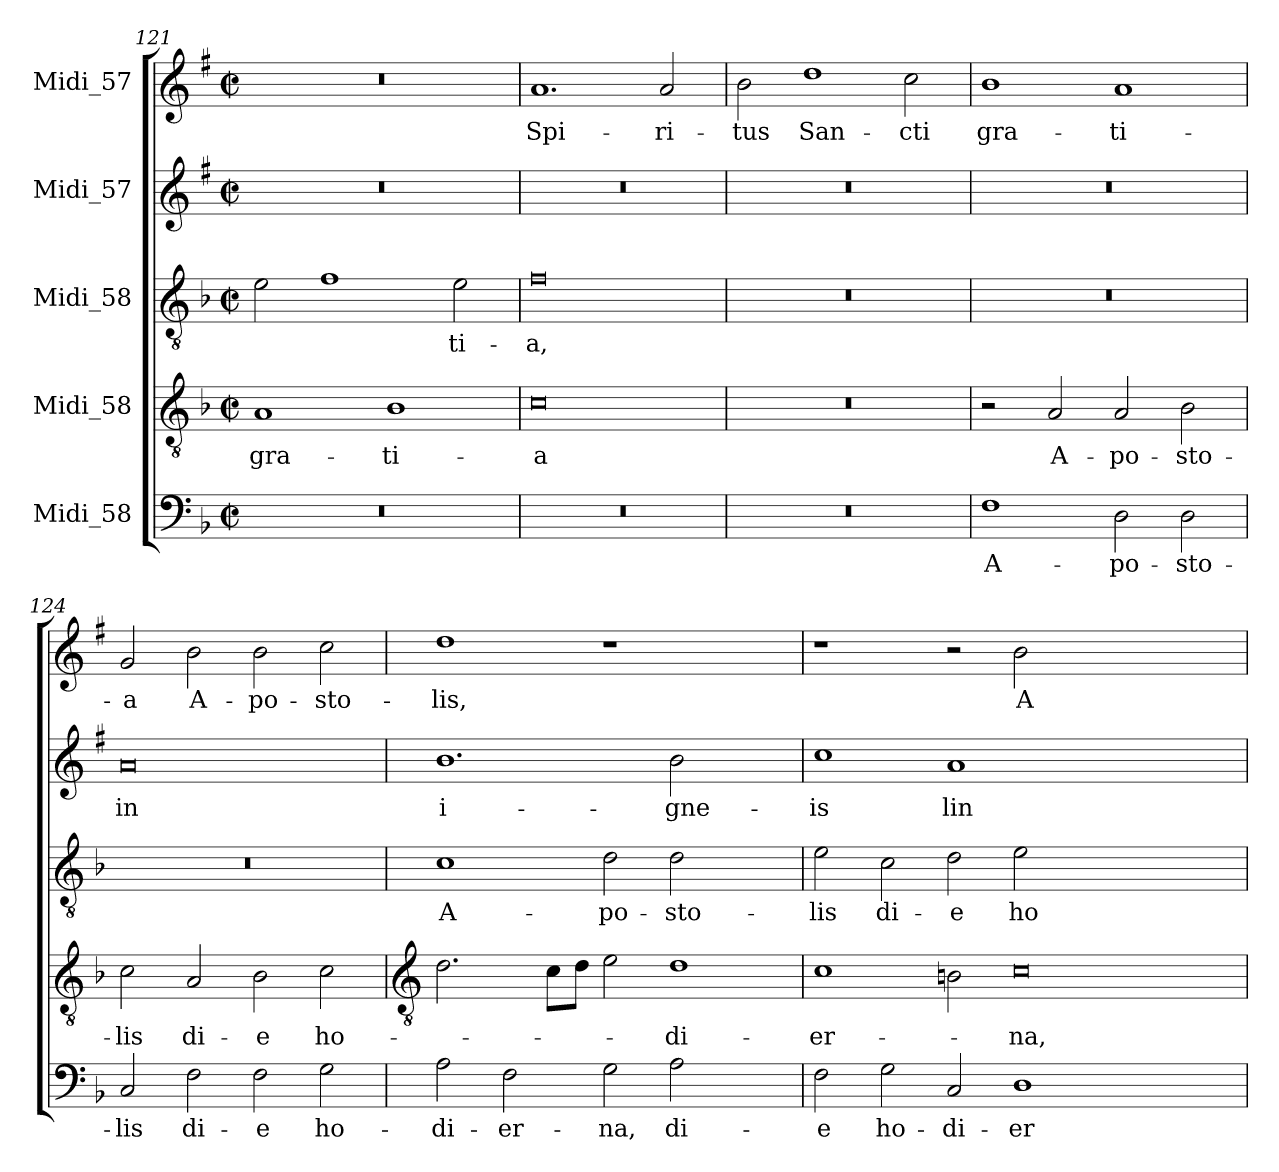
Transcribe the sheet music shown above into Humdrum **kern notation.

**kern	**text	**kern	**text	**kern	**text	**kern	**text	**kern	**text
*part5	*part5	*part4	*part4	*part3	*part3	*part2	*part2	*part1	*part1
*staff5	*staff5	*staff4	*staff4	*staff3	*staff3	*staff2	*staff2	*staff1	*staff1
*I"Midi_58	*	*I"Midi_58	*	*I"Midi_58	*	*I"Midi_57	*	*I"Midi_57	*
!!LO:LB:g=z
*clefF4	*	*clefGv2	*	*clefGv2	*	*clefG2	*	*clefG2	*
*	*	*	*	*	*	*ITrd1c2	*	*ITrd1c2	*
*k[b-]	*	*k[b-]	*	*k[b-]	*	*k[b-]	*	*k[b-]	*
*F:	*	*F:	*	*F:	*	*F:	*	*F:	*
*M4/2	*	*M4/2	*	*M4/2	*	*M4/2	*	*M4/2	*
*met(c|)	*	*met(c|)	*	*met(c|)	*	*met(c|)	*	*met(c|)	*
=121	=121	=121	=121	=121	=121	=121	=121	=121	=121
!	!	!	!LO:LY:b	!	!	!	!	!	!
0r	.	1A	gra-	2e	.	0r	.	0r	.
.	.	.	.	1f	.	.	.	.	.
!	!	!	!LO:LY:b	!	!	!	!	!	!
.	.	1B-	-ti-	.	.	.	.	.	.
!	!	!	!	!	!LO:LY:b	!	!	!	!
.	.	.	.	2e	-ti-	.	.	.	.
=122	=122	=122	=122	=122	=122	=122	=122	=122	=122
!	!	!	!LO:LY:b	!	!LO:LY:b	!	!	!	!LO:LY:b
0r	.	0c	-a	0f	-a,	0r	.	1.g	Spi-
!	!	!	!	!	!	!	!	!	!LO:LY:b
.	.	.	.	.	.	.	.	2g	-ri-
!!LO:LB:g=z
=122A	=122A	=122A	=122A	=122A	=122A	=122A	=122A	=122A	=122A
!	!	!	!	!	!	!	!	!	!LO:LY:b
0r	.	0r	.	0r	.	0r	.	2a	-tus
!	!	!	!	!	!	!	!	!	!LO:LY:b
.	.	.	.	.	.	.	.	1cc	San-
!	!	!	!	!	!	!	!	!	!LO:LY:b
.	.	.	.	.	.	.	.	2b-	-cti
=123A	=123A	=123A	=123A	=123A	=123A	=123A	=123A	=123A	=123A
!	!LO:LY:b	!	!	!	!	!	!	!	!LO:LY:b
1F	A-	2r	.	0r	.	0r	.	1a	gra-
!	!	!	!LO:LY:b	!	!	!	!	!	!
.	.	2A	A-	.	.	.	.	.	.
!	!LO:LY:b	!	!LO:LY:b	!	!	!	!	!	!LO:LY:b
2D	-po-	2A	-po-	.	.	.	.	1g	-ti-
!	!LO:LY:b	!	!LO:LY:b	!	!	!	!	!	!
2D	-sto-	2B-	-sto-	.	.	.	.	.	.
=124A	=124A	=124A	=124A	=124A	=124A	=124A	=124A	=124A	=124A
!	!LO:LY:b	!	!LO:LY:b	!	!	!	!LO:LY:b	!	!LO:LY:b
2C	-lis	2c	-lis	0r	.	0g	in	2f	-a
!	!LO:LY:b	!	!LO:LY:b	!	!	!	!	!	!LO:LY:b
2F	di-	2A	di-	.	.	.	.	2a	A-
!	!LO:LY:b	!	!LO:LY:b	!	!	!	!	!	!LO:LY:b
2F	-e	2B-	-e	.	.	.	.	2a	-po-
!	!LO:LY:b	!	!LO:LY:b	!	!	!	!	!	!LO:LY:b
2G	ho-	2c	ho-	.	.	.	.	2b-	-sto-
!!LO:LB:g=z
=125	=125	=125	=125	=125	=125	=125	=125	=125	=125
*	*	*clefGv2	*	*	*	*	*	*	*
!	!LO:LY:b	!	!	!	!LO:LY:b	!	!LO:LY:b	!	!LO:LY:b
2A	-di-	2.d	.	1c	A-	1.a	i-	1cc	-lis,
!	!LO:LY:b	!	!	!	!	!	!	!	!
2F	-er-	.	.	.	.	.	.	.	.
.	.	8cL	.	.	.	.	.	.	.
.	.	8dJ	.	.	.	.	.	.	.
!	!LO:LY:b	!	!	!	!LO:LY:b	!	!	!	!
2G	-na,	2e	.	2d	-po-	.	.	1r	.
!	!LO:LY:b	!	!LO:LY:b	!	!LO:LY:b	!	!LO:LY:b	!	!
2A	di-	1d	-di-	2d	-sto-	2a	-gne-	.	.
2ryy	.	.	.	2ryy	.	2ryy	.	2ryy	.
!!LO:LB:g=z
=126	=126	=126	=126	=126	=126	=126	=126	=126	=126
!	!LO:LY:b	!	!LO:LY:b	!	!LO:LY:b	!	!LO:LY:b	!	!
2F	-e	1c	-er-	2e	-lis	1b-	-is	1r	.
!	!LO:LY:b	!	!	!	!LO:LY:b	!	!	!	!
2G	ho-	.	.	2c	di-	.	.	.	.
!	!LO:LY:b	!	!	!	!LO:LY:b	!	!LO:LY:b	!	!
2C	-di-	2B	.	2d	-e	1g	lin-	2r	.
!	!LO:LY:b	!	!LO:LY:b	!	!LO:LY:b	!	!	!	!LO:LY:b
1D	-er-	0c	-na,	2e	ho-	.	.	2a	A-
.	.	.	.	1.ryy	.	1.ryy	.	1.ryy	.
1ryy	.	.	.	.	.	.	.	.	.
=	=	=	=	=	=	=	=	=	=
*-	*-	*-	*-	*-	*-	*-	*-	*-	*-
